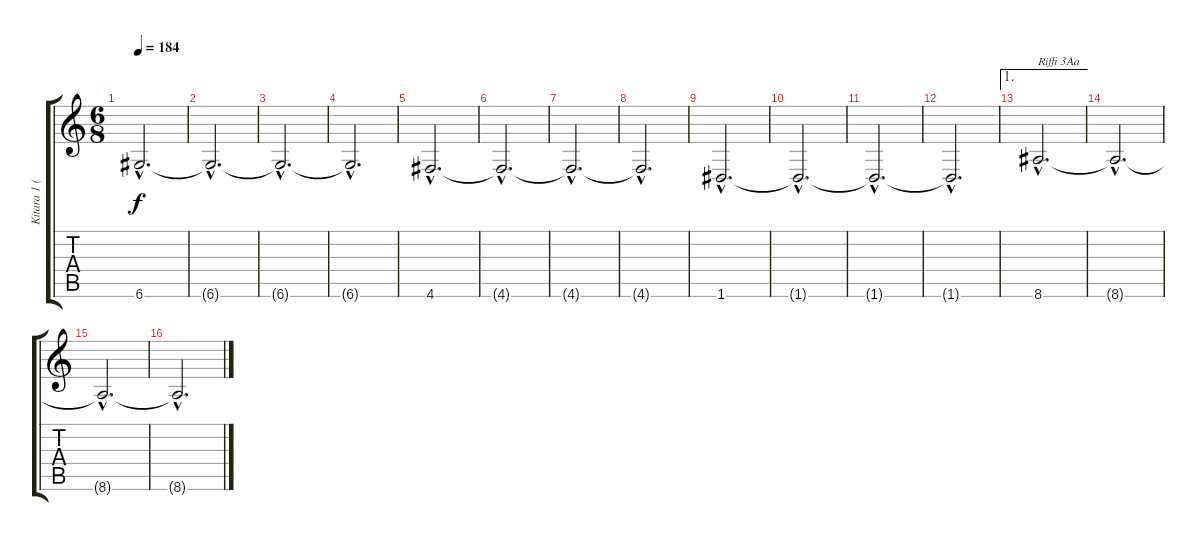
\track ("Kitara 1 (Kuisma)" "Kitara 1 (") {instrument distortionguitar}
\staff {score tabs}
\tuning (E4 B3 G3 D3 A2 D2) {hide}
\ts (6 8)
\tempo 184
\clef g2
\ks c
6.6{hac}.2{d dy f} |
6.6{hac t}.2{d} |
6.6{hac t}.2{d} |
6.6{hac t}.2{d} |
4.6{hac}.2{d} |
4.6{hac t}.2{d} |
4.6{hac t}.2{d} |
4.6{hac t}.2{d} |
1.6{hac}.2{d} |
1.6{hac t}.2{d} |
1.6{hac t}.2{d} |
1.6{hac t}.2{d} |
\ae 1
8.6{hac}.2{d txt "Riffi 3Aa"} |
8.6{hac t}.2{d} |
8.6{hac t}.2{d} |
8.6{hac t}.2{d}
